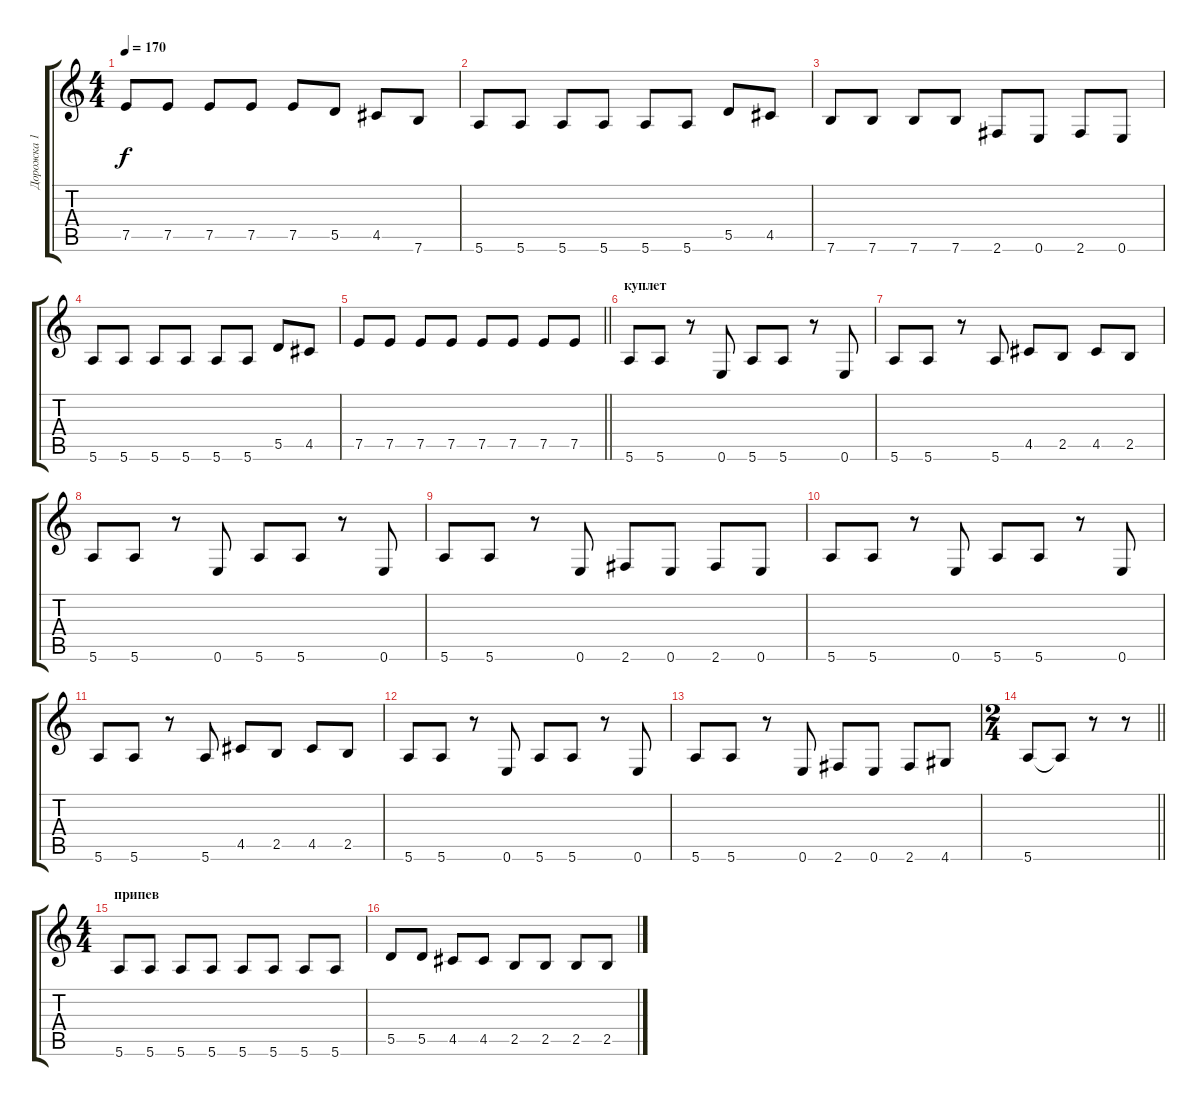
\track ("Дорожка 1" "Дорожка 1") {instrument distortionguitar}
\staff {score tabs}
\tuning (E4 B3 G3 D3 A2 E2) {hide}
\ts (4 4)
\tempo 170
\clef g2
\ks c
7.5.8{dy f} 7.5.8 7.5.8 7.5.8 7.5.8 5.5.8 4.5.8 7.6.8 |
5.6.8 5.6.8 5.6.8 5.6.8 5.6.8 5.6.8 5.5.8 4.5.8 |
7.6.8 7.6.8 7.6.8 7.6.8 2.6.8 0.6.8 2.6.8 0.6.8 |
5.6.8 5.6.8 5.6.8 5.6.8 5.6.8 5.6.8 5.5.8 4.5.8 |
\barLineRight lightlight
7.5.8 7.5.8 7.5.8 7.5.8 7.5.8 7.5.8 7.5.8 7.5.8 |
\section ("" "куплет")
5.6.8 5.6.8 r.8 0.6.8 5.6.8 5.6.8 r.8 0.6.8 |
5.6.8 5.6.8 r.8 5.6.8 4.5.8 2.5.8 4.5.8 2.5.8 |
5.6.8 5.6.8 r.8 0.6.8 5.6.8 5.6.8 r.8 0.6.8 |
5.6.8 5.6.8 r.8 0.6.8 2.6.8 0.6.8 2.6.8 0.6.8 |
5.6.8 5.6.8 r.8 0.6.8 5.6.8 5.6.8 r.8 0.6.8 |
5.6.8 5.6.8 r.8 5.6.8 4.5.8 2.5.8 4.5.8 2.5.8 |
5.6.8 5.6.8 r.8 0.6.8 5.6.8 5.6.8 r.8 0.6.8 |
5.6.8 5.6.8 r.8 0.6.8 2.6.8 0.6.8 2.6.8 4.6.8 |
\ts (2 4)
\barLineRight lightlight
5.6.8 5.6{t}.8 r.8 r.8 |
\ts (4 4)
\section ("" "припев")
5.6.8 5.6.8 5.6.8 5.6.8 5.6.8 5.6.8 5.6.8 5.6.8 |
5.5.8 5.5.8 4.5.8 4.5.8 2.5.8 2.5.8 2.5.8 2.5.8
